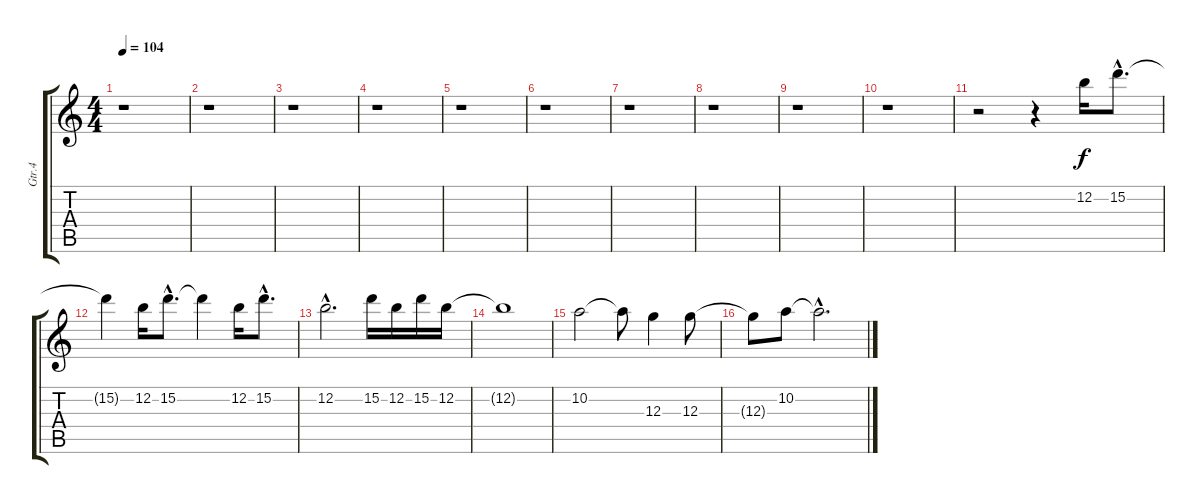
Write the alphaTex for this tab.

\track ("Gtr.4" "Gtr.4") {instrument distortionguitar}
\staff {score tabs}
\tuning (E4 B3 G3 D3 A2 E2) {hide}
\ts (4 4)
\tempo 104
\clef g2
\ks c
r.1{dy f} |
r.1 |
r.1 |
r.1 |
r.1 |
r.1 |
r.1 |
r.1 |
r.1 |
r.1 |
r.2 r.4 12.2.16 15.2{hac}.8{d} |
15.2{t}.4 12.2.16 15.2{hac}.8{d} 15.2{t}.4 12.2.16 15.2{hac}.8{d} |
12.2{hac}.2{d} 15.2.16 12.2.16 15.2.16 12.2.16 |
12.2{t}.1 |
10.2.2 10.2{t}.8 12.3.4 12.3.8 |
12.3{t}.8 10.2.8 10.2{hac t}.2{d}
